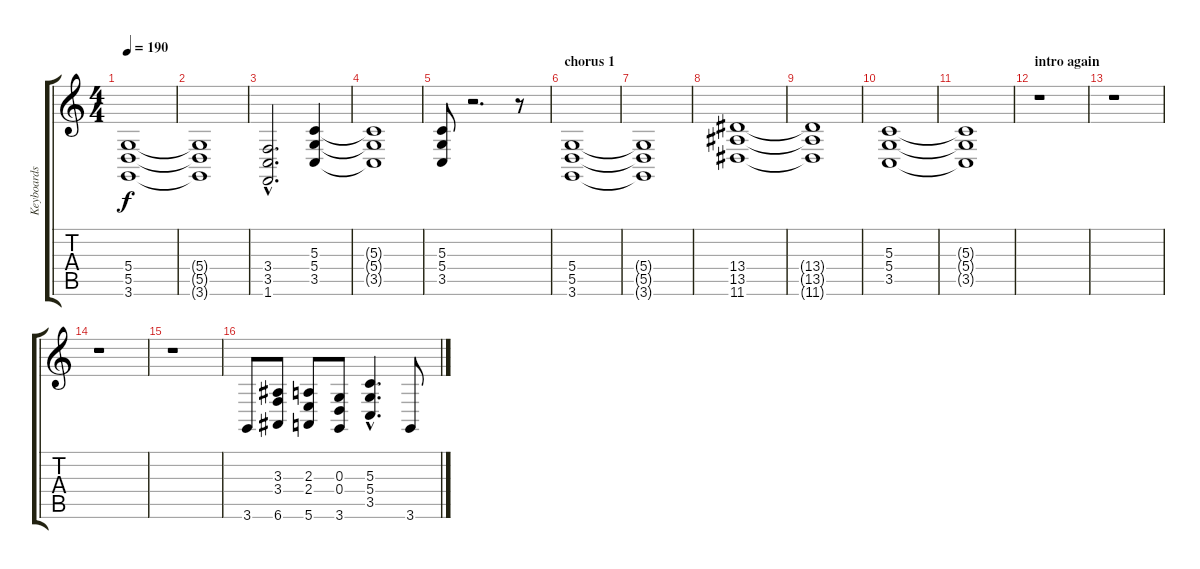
\track ("Keyboards and Synths (Lord)" "Keyboards ") {instrument drawbarorgan}
\staff {score tabs}
\tuning (E4 B3 G3 D3 A2 E2) {hide}
\ts (4 4)
\tempo 190
\clef g2
\ks c
(5.4 5.5 3.6).1{dy f} |
(5.4{t} 5.5{t} 3.6{t}).1 |
(3.4{hac} 3.5{hac} 1.6{hac}).2{d} (5.3 5.4 3.5).4 |
(5.3{t} 5.4{t} 3.5{t}).1 |
(5.3 5.4 3.5).8 r.2{d} r.8 |
\section ("" "chorus 1")
(5.4 5.5 3.6).1 |
(5.4{t} 5.5{t} 3.6{t}).1 |
(13.4 13.5 11.6).1 |
(13.4{t} 13.5{t} 11.6{t}).1 |
(5.3 5.4 3.5).1 |
(5.3{t} 5.4{t} 3.5{t}).1 |
\section ("" "intro again")
r.1 |
r.1 |
r.1 |
r.1 |
3.6.8 (3.3 3.4 6.6).8 (2.3 2.4 5.6).8 (0.3 0.4 3.6).8 (5.3{hac} 5.4{hac} 3.5{hac}).4{d} 3.6.8
